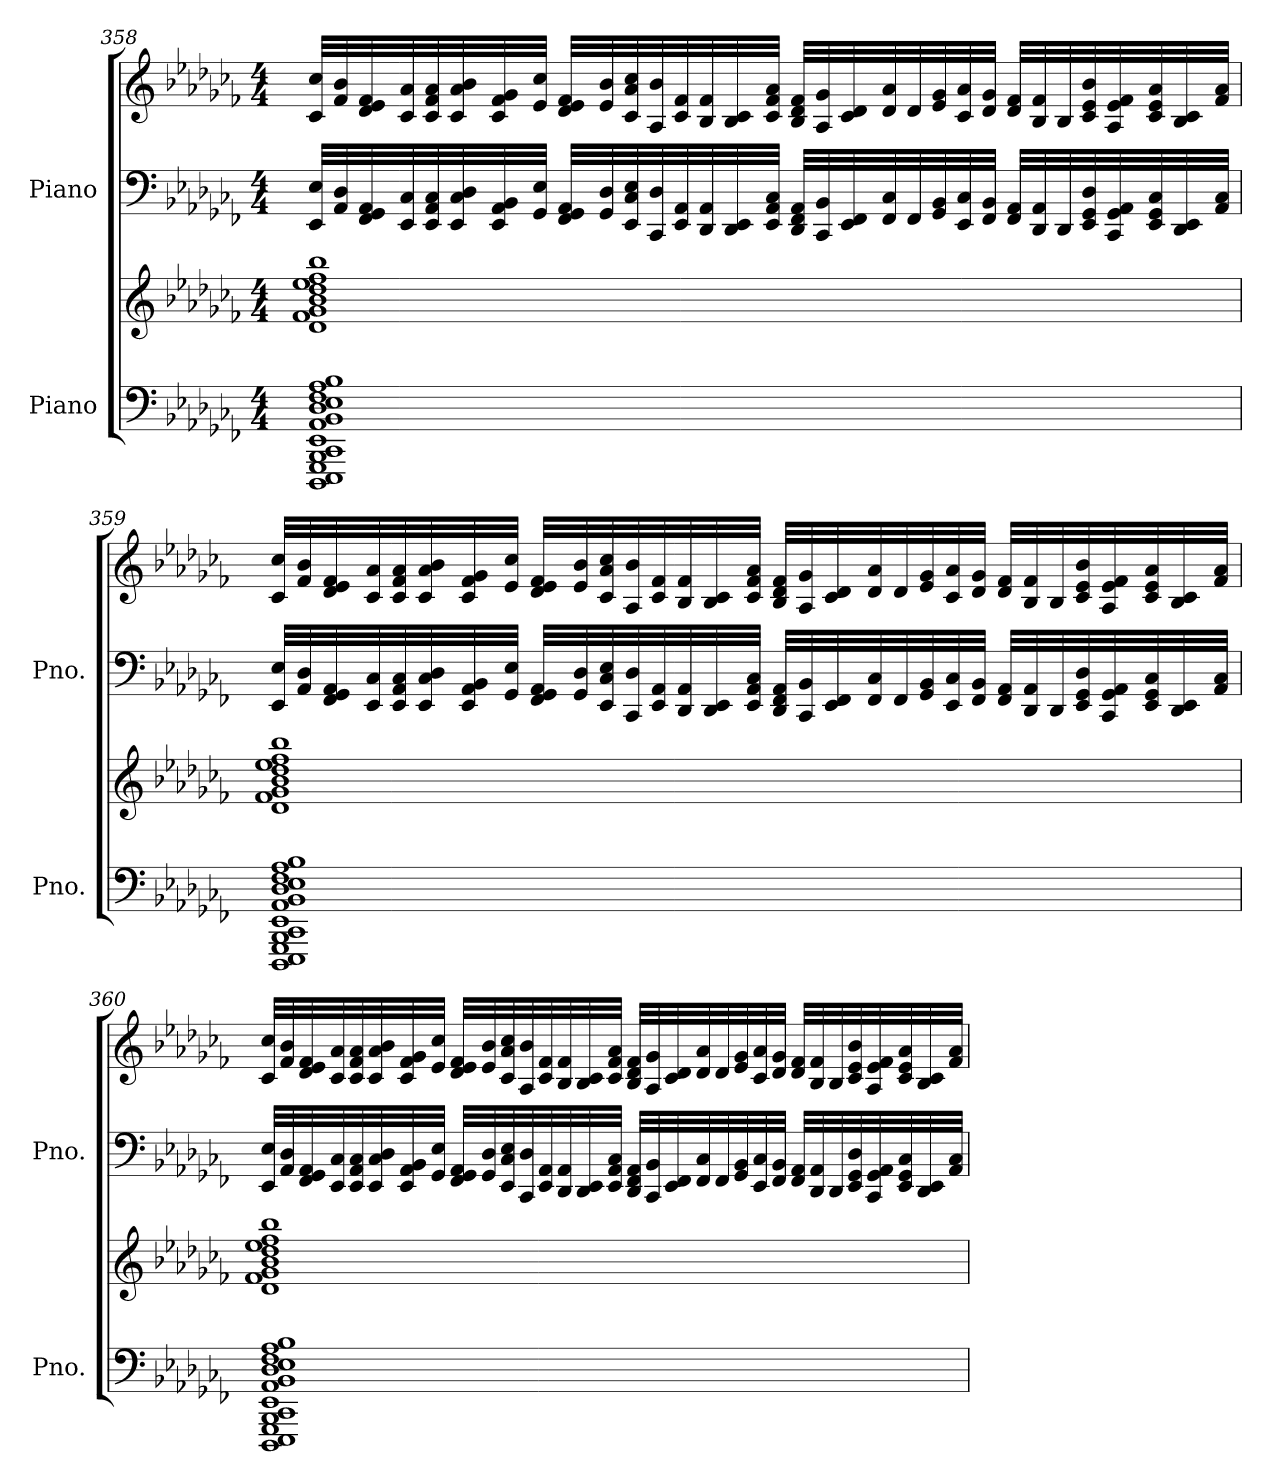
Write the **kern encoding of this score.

**kern	**kern	**kern	**kern
*part2	*part2	*part1	*part1
*staff4	*staff3	*staff2	*staff1
*I"Piano	*	*I"Piano	*
*I'Pno.	*	*I'Pno.	*
!!LO:LB:g=z
*clefF4	*clefG2	*clefF4	*clefG2
*ITrd14c24	*ITrd14c24	*ITrd-21c-36	*ITrd-21c-36
*k[b-e-a-d-g-c-f-]	*k[b-e-a-d-g-c-f-]	*k[b-e-a-d-g-c-f-]	*k[b-e-a-d-g-c-f-]
*M4/4	*M4/4	*M4/4	*M4/4
=358	=358	=358	=358
1DDDDD- 1EEEEE- 1GGGGG- 1BBBBB- 1CCCC- 1EEEE- 1AAAA- 1BBBB- 1DDD- 1EEE- 1FFF- 1AAA- 1BBB-	1DD- 1FF- 1GG- 1BB- 1D- 1E- 1F- 1B-	32ee-/ 32eee-/LLL	32cccc-/ 32ccccc-/LLL
.	.	32aa-/ 32ddd-/	32ffff-/ 32bbbb-/
.	.	32ff-/ 32gg-/ 32aa-/	32dddd-/ 32eeee-/ 32ffff-/
.	.	32ee-/ 32ccc-/	32cccc-/ 32aaaa-/
.	.	32ee-/ 32aa-/ 32ccc-/	32cccc-/ 32ffff-/ 32aaaa-/
.	.	32ee-/ 32ccc-/ 32ddd-/	32cccc-/ 32aaaa-/ 32bbbb-/
.	.	32ee-/ 32aa-/ 32bb-/	32cccc-/ 32ffff-/ 32gggg-/
.	.	32gg-/ 32eee-/JJJ	32eeee-/ 32ccccc-/JJJ
.	.	32ff-/ 32gg-/ 32aa-/LLL	32dddd-/ 32eeee-/ 32ffff-/LLL
.	.	32gg-/ 32ddd-/	32eeee-/ 32bbbb-/
.	.	32ee-/ 32ccc-/ 32eee-/	32cccc-/ 32aaaa-/ 32ccccc-/
.	.	32cc-/ 32ddd-/	32aaa-/ 32bbbb-/
.	.	32ee-/ 32aa-/	32cccc-/ 32ffff-/
.	.	32dd-/ 32aa-/	32bbb-/ 32ffff-/
.	.	32dd-/ 32ee-/	32bbb-/ 32cccc-/
.	.	32ee-/ 32aa-/ 32ccc-/JJJ	32cccc-/ 32ffff-/ 32aaaa-/JJJ
.	.	32dd-/ 32ff-/ 32aa-/LLL	32bbb-/ 32dddd-/ 32ffff-/LLL
.	.	32cc-/ 32bb-/	32aaa-/ 32gggg-/
.	.	32ee-/ 32ff-/	32cccc-/ 32dddd-/
.	.	32ff-/ 32ccc-/	32dddd-/ 32aaaa-/
.	.	32ff-/	32dddd-/
.	.	32gg-/ 32bb-/	32eeee-/ 32gggg-/
.	.	32ee-/ 32ccc-/	32cccc-/ 32aaaa-/
.	.	32ff-/ 32bb-/JJJ	32dddd-/ 32gggg-/JJJ
.	.	32ff-/ 32aa-/LLL	32dddd-/ 32ffff-/LLL
.	.	32dd-/ 32aa-/	32bbb-/ 32ffff-/
.	.	32dd-/	32bbb-/
.	.	32ee-/ 32gg-/ 32ddd-/	32cccc-/ 32eeee-/ 32bbbb-/
.	.	32cc-/ 32gg-/ 32aa-/	32aaa-/ 32eeee-/ 32ffff-/
.	.	32ee-/ 32gg-/ 32ccc-/	32cccc-/ 32eeee-/ 32aaaa-/
.	.	32dd-/ 32ee-/	32bbb-/ 32cccc-/
.	.	32aa-/ 32ccc-/JJJ	32ffff-/ 32aaaa-/JJJ
!!LO:LB:g=z
=359	=359	=359	=359
1DDDDD- 1EEEEE- 1GGGGG- 1BBBBB- 1CCCC- 1EEEE- 1AAAA- 1BBBB- 1DDD- 1EEE- 1FFF- 1AAA- 1BBB-	1DD- 1FF- 1GG- 1BB- 1D- 1E- 1F- 1B-	32ee-/ 32eee-/LLL	32cccc-/ 32ccccc-/LLL
.	.	32aa-/ 32ddd-/	32ffff-/ 32bbbb-/
.	.	32ff-/ 32gg-/ 32aa-/	32dddd-/ 32eeee-/ 32ffff-/
.	.	32ee-/ 32ccc-/	32cccc-/ 32aaaa-/
.	.	32ee-/ 32aa-/ 32ccc-/	32cccc-/ 32ffff-/ 32aaaa-/
.	.	32ee-/ 32ccc-/ 32ddd-/	32cccc-/ 32aaaa-/ 32bbbb-/
.	.	32ee-/ 32aa-/ 32bb-/	32cccc-/ 32ffff-/ 32gggg-/
.	.	32gg-/ 32eee-/JJJ	32eeee-/ 32ccccc-/JJJ
.	.	32ff-/ 32gg-/ 32aa-/LLL	32dddd-/ 32eeee-/ 32ffff-/LLL
.	.	32gg-/ 32ddd-/	32eeee-/ 32bbbb-/
.	.	32ee-/ 32ccc-/ 32eee-/	32cccc-/ 32aaaa-/ 32ccccc-/
.	.	32cc-/ 32ddd-/	32aaa-/ 32bbbb-/
.	.	32ee-/ 32aa-/	32cccc-/ 32ffff-/
.	.	32dd-/ 32aa-/	32bbb-/ 32ffff-/
.	.	32dd-/ 32ee-/	32bbb-/ 32cccc-/
.	.	32ee-/ 32aa-/ 32ccc-/JJJ	32cccc-/ 32ffff-/ 32aaaa-/JJJ
.	.	32dd-/ 32ff-/ 32aa-/LLL	32bbb-/ 32dddd-/ 32ffff-/LLL
.	.	32cc-/ 32bb-/	32aaa-/ 32gggg-/
.	.	32ee-/ 32ff-/	32cccc-/ 32dddd-/
.	.	32ff-/ 32ccc-/	32dddd-/ 32aaaa-/
.	.	32ff-/	32dddd-/
.	.	32gg-/ 32bb-/	32eeee-/ 32gggg-/
.	.	32ee-/ 32ccc-/	32cccc-/ 32aaaa-/
.	.	32ff-/ 32bb-/JJJ	32dddd-/ 32gggg-/JJJ
.	.	32ff-/ 32aa-/LLL	32dddd-/ 32ffff-/LLL
.	.	32dd-/ 32aa-/	32bbb-/ 32ffff-/
.	.	32dd-/	32bbb-/
.	.	32ee-/ 32gg-/ 32ddd-/	32cccc-/ 32eeee-/ 32bbbb-/
.	.	32cc-/ 32gg-/ 32aa-/	32aaa-/ 32eeee-/ 32ffff-/
.	.	32ee-/ 32gg-/ 32ccc-/	32cccc-/ 32eeee-/ 32aaaa-/
.	.	32dd-/ 32ee-/	32bbb-/ 32cccc-/
.	.	32aa-/ 32ccc-/JJJ	32ffff-/ 32aaaa-/JJJ
!!LO:PB:g=z
=360	=360	=360	=360
1DDDDD- 1EEEEE- 1GGGGG- 1BBBBB- 1CCCC- 1EEEE- 1AAAA- 1BBBB- 1DDD- 1EEE- 1FFF- 1AAA- 1BBB-	1DD- 1FF- 1GG- 1BB- 1D- 1E- 1F- 1B-	32ee-/ 32eee-/LLL	32cccc-/ 32ccccc-/LLL
.	.	32aa-/ 32ddd-/	32ffff-/ 32bbbb-/
.	.	32ff-/ 32gg-/ 32aa-/	32dddd-/ 32eeee-/ 32ffff-/
.	.	32ee-/ 32ccc-/	32cccc-/ 32aaaa-/
.	.	32ee-/ 32aa-/ 32ccc-/	32cccc-/ 32ffff-/ 32aaaa-/
.	.	32ee-/ 32ccc-/ 32ddd-/	32cccc-/ 32aaaa-/ 32bbbb-/
.	.	32ee-/ 32aa-/ 32bb-/	32cccc-/ 32ffff-/ 32gggg-/
.	.	32gg-/ 32eee-/JJJ	32eeee-/ 32ccccc-/JJJ
.	.	32ff-/ 32gg-/ 32aa-/LLL	32dddd-/ 32eeee-/ 32ffff-/LLL
.	.	32gg-/ 32ddd-/	32eeee-/ 32bbbb-/
.	.	32ee-/ 32ccc-/ 32eee-/	32cccc-/ 32aaaa-/ 32ccccc-/
.	.	32cc-/ 32ddd-/	32aaa-/ 32bbbb-/
.	.	32ee-/ 32aa-/	32cccc-/ 32ffff-/
.	.	32dd-/ 32aa-/	32bbb-/ 32ffff-/
.	.	32dd-/ 32ee-/	32bbb-/ 32cccc-/
.	.	32ee-/ 32aa-/ 32ccc-/JJJ	32cccc-/ 32ffff-/ 32aaaa-/JJJ
.	.	32dd-/ 32ff-/ 32aa-/LLL	32bbb-/ 32dddd-/ 32ffff-/LLL
.	.	32cc-/ 32bb-/	32aaa-/ 32gggg-/
.	.	32ee-/ 32ff-/	32cccc-/ 32dddd-/
.	.	32ff-/ 32ccc-/	32dddd-/ 32aaaa-/
.	.	32ff-/	32dddd-/
.	.	32gg-/ 32bb-/	32eeee-/ 32gggg-/
.	.	32ee-/ 32ccc-/	32cccc-/ 32aaaa-/
.	.	32ff-/ 32bb-/JJJ	32dddd-/ 32gggg-/JJJ
.	.	32ff-/ 32aa-/LLL	32dddd-/ 32ffff-/LLL
.	.	32dd-/ 32aa-/	32bbb-/ 32ffff-/
.	.	32dd-/	32bbb-/
.	.	32ee-/ 32gg-/ 32ddd-/	32cccc-/ 32eeee-/ 32bbbb-/
.	.	32cc-/ 32gg-/ 32aa-/	32aaa-/ 32eeee-/ 32ffff-/
.	.	32ee-/ 32gg-/ 32ccc-/	32cccc-/ 32eeee-/ 32aaaa-/
.	.	32dd-/ 32ee-/	32bbb-/ 32cccc-/
.	.	32aa-/ 32ccc-/JJJ	32ffff-/ 32aaaa-/JJJ
=	=	=	=
*-	*-	*-	*-
